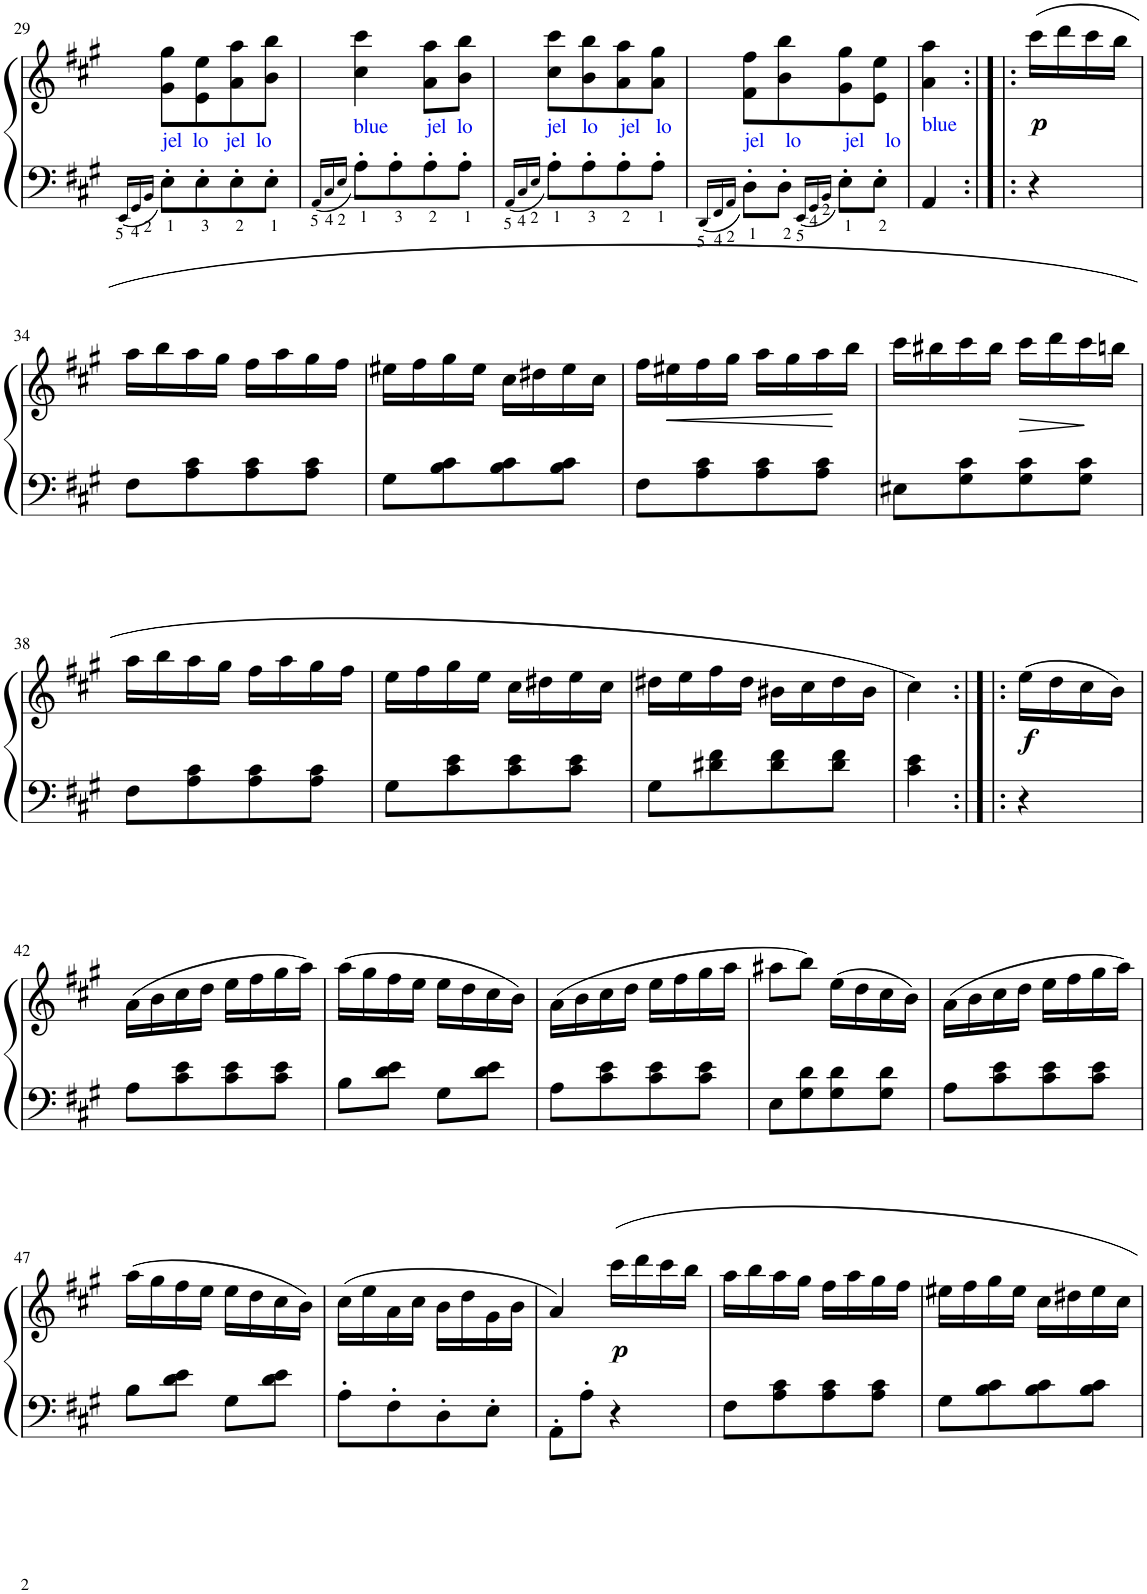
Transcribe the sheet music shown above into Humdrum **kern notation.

**kern	**kern	**dynam
*part1	*part1	*part1
*staff2	*staff1	*staff1/2
*I"Piano	*	*
*I'Pno	*	*
!!LO:PB:g=z
*clefF4	*clefG2	*
*k[f#c#g#]	*k[f#c#g#]	*
*M2/4	*M2/4	*
=29	=29	=29
16qEE/LL	.	.
16qGG#/	.	.
16qBB/JJ	.	.
!	!LO:TX:b:color=#000AED:t=jel  lo   jel  lo	!
8E<'\L	8g#\ 8gg#\L	.
8E<'\	8e\ 8ee\	.
8E<'\	8a\ 8aa\	.
8E<'\J	8b\ 8bb\J	.
=30	=30	=30
16qAA/LL	.	.
16qC#/	.	.
16qE/JJ	.	.
!	!LO:TX:b:color=#000AED:t=blue       jel  lo	!
8A<'\L	4cc#\ 4ccc#\	.
8A<'\	.	.
8A<'\	8a\ 8aa\L	.
8A<'\J	8b\ 8bb\J	.
=31	=31	=31
16qAA/LL	.	.
16qC#/	.	.
16qE/JJ	.	.
!	!LO:TX:b:color=#000AED:t=jel   lo    jel   lo	!
8A<'\L	8cc#\ 8ccc#\L	.
8A<'\	8b\ 8bb\	.
8A<'\	8a\ 8aa\	.
8A<'\J	8a\ 8gg#\J	.
=32	=32	=32
16qDD/LL	.	.
16qFF#/	.	.
16qAA/JJ	.	.
!	!LO:TX:b:color=#000AED:t=jel    lo        jel    lo	!
8D<'\L	8f#\ 8ff#\L	.
8D<'\J	8b\ 8bb\	.
16qEE/LL	.	.
16qGG#/	.	.
16qBB/JJ	.	.
8E<'\L	8g#\ 8gg#\	.
8E<'\J	8e\ 8ee\J	.
=33	=33	=33
!	!LO:TX:b:color=#000AED:t=blue	!
4AA/	4a\ 4aa\	.
=33:|!|:	=33:|!|:	=33:|!|:
!	!	!LO:DY:b
4r	(16ccc#\LL	p
.	16ddd\	.
.	16ccc#\	.
.	16bb\JJ	.
!!LO:LB:g=z
=34	=34	=34
8F#\L	16aa\LL	.
.	16bb\	.
8A\ 8c#\	16aa\	.
.	16gg#\JJ	.
8A\ 8c#\	16ff#\LL	.
.	16aa\	.
8A\ 8c#\J	16gg#\	.
.	16ff#\JJ	.
=35	=35	=35
8G#\L	16ee#X\LL	.
.	16ff#\	.
8B\ 8c#\	16gg#\	.
.	16ee#\JJ	.
8B\ 8c#\	16cc#\LL	.
.	16dd#X\	.
8B\ 8c#\J	16ee#\	.
.	16cc#\JJ	.
=36	=36	=36
8F#\L	16ff#\LL	.
!	!	!LO:HP:b
.	16ee#X\	<
8A\ 8c#\	16ff#\	.
.	16gg#\JJ	.
8A\ 8c#\	16aa\LL	.
.	16gg#\	.
8A\ 8c#\J	16aa\	.
.	16bb\JJ	.
.	.	[
=37	=37	=37
8E#X\L	16ccc#\LL	.
.	16bb#X\	.
8G#\ 8c#\	16ccc#\	.
.	16bb#\JJ	.
!	!	!LO:HP:b
8G#\ 8c#\	16ccc#\LL	>
.	16ddd\	.
8G#\ 8c#\J	16ccc#\	.
.	16bbn\JJ	.
.	.	]
!!LO:LB:g=z
=38	=38	=38
8F#\L	16aa\LL	.
.	16bb\	.
8A\ 8c#\	16aa\	.
.	16gg#\JJ	.
8A\ 8c#\	16ff#\LL	.
.	16aa\	.
8A\ 8c#\J	16gg#\	.
.	16ff#\JJ	.
=39	=39	=39
8G#\L	16ee\LL	.
.	16ff#\	.
8c#\ 8e\	16gg#\	.
.	16ee\JJ	.
8c#\ 8e\	16cc#\LL	.
.	16dd#X\	.
8c#\ 8e\J	16ee\	.
.	16cc#\JJ	.
=40	=40	=40
8G#\L	16dd#X\LL	.
.	16ee\	.
8d#X\ 8f#\	16ff#\	.
.	16dd#\JJ	.
8d#\ 8f#\	16b#X\LL	.
.	16cc#\	.
8d#\ 8f#\J	16dd#\	.
.	16b#\JJ	.
=41	=41	=41
4c#\ 4e\	4cc#\)	.
=41:|!|:	=41:|!|:	=41:|!|:
!	!	!LO:DY:b
4r	(16ee\LL	f
.	16dd\	.
.	16cc#\	.
.	16b\JJ)	.
!!LO:LB:g=z
=42	=42	=42
8A\L	(16a\LL	.
.	16b\	.
8c#\ 8e\	16cc#\	.
.	16dd\JJ	.
8c#\ 8e\	16ee\LL	.
.	16ff#\	.
8c#\ 8e\J	16gg#\	.
.	16aa\JJ)	.
=43	=43	=43
8B\L	(16aa\LL	.
.	16gg#\	.
8d\ 8e\J	16ff#\	.
.	16ee\JJ	.
8G#\L	16ee\LL	.
.	16dd\	.
8d\ 8e\J	16cc#\	.
.	16b\JJ)	.
=44	=44	=44
8A\L	(16a\LL	.
.	16b\	.
8c#\ 8e\	16cc#\	.
.	16dd\JJ	.
8c#\ 8e\	16ee\LL	.
.	16ff#\	.
8c#\ 8e\J	16gg#\	.
.	16aa\JJ	.
=45	=45	=45
8E\L	8aa#X\L	.
8G#\ 8d\	8bb\J)	.
8G#\ 8d\	(16ee\LL	.
.	16dd\	.
8G#\ 8d\J	16cc#\	.
.	16b\JJ)	.
=46	=46	=46
8A\L	(16a\LL	.
.	16b\	.
8c#\ 8e\	16cc#\	.
.	16dd\JJ	.
8c#\ 8e\	16ee\LL	.
.	16ff#\	.
8c#\ 8e\J	16gg#\	.
.	16aa\JJ)	.
!!LO:LB:g=z
=47	=47	=47
8B\L	(16aa\LL	.
.	16gg#\	.
8d\ 8e\J	16ff#\	.
.	16ee\JJ	.
8G#\L	16ee\LL	.
.	16dd\	.
8d\ 8e\J	16cc#\	.
.	16b\JJ)	.
=48	=48	=48
8A'\L	(16cc#\LL	.
.	16ee\	.
8F#'\	16a\	.
.	16cc#\JJ	.
8D'\	16b\LL	.
.	16dd\	.
8E'\J	16g#\	.
.	16b\JJ	.
=49	=49	=49
8AA'\L	4a/)	.
8A'\J	.	.
!	!	!LO:DY:b
4r	16ccc#\LL	p
.	16ddd\	.
.	16ccc#\	.
.	16bb\JJ	.
=50	=50	=50
8F#\L	16aa\LL	.
.	16bb\	.
8A\ 8c#\	16aa\	.
.	16gg#\JJ	.
8A\ 8c#\	16ff#\LL	.
.	16aa\	.
8A\ 8c#\J	16gg#\	.
.	16ff#\JJ	.
=51	=51	=51
8G#\L	16ee#X\LL	.
.	16ff#\	.
8B\ 8c#\	16gg#\	.
.	16ee#\JJ	.
8B\ 8c#\	16cc#\LL	.
.	16dd#X\	.
8B\ 8c#\J	16ee#\	.
.	16cc#\JJ	.
=	=	=
*-	*-	*-
